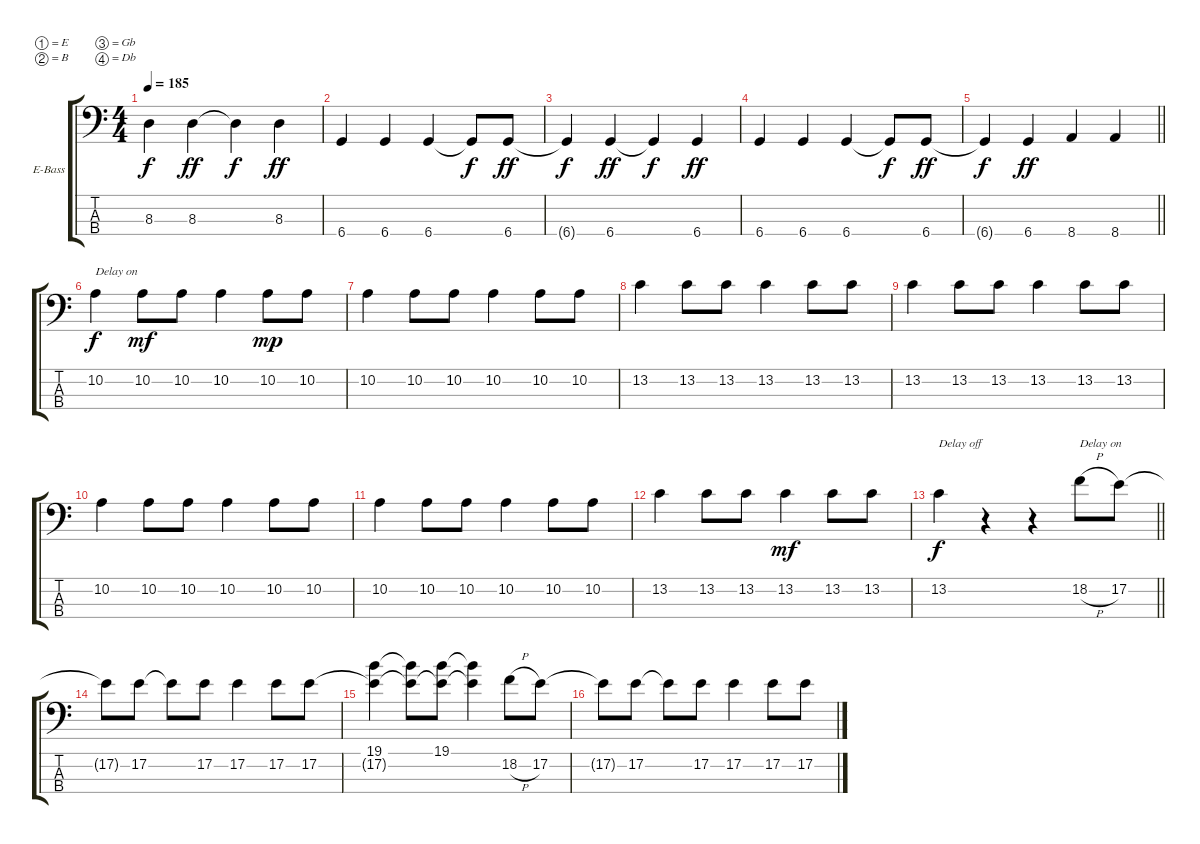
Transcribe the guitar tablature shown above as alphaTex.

\bracketExtendMode groupsimilarinstruments
\firstSystemTrackNameOrientation horizontal
\otherSystemsTrackNameOrientation horizontal
\track ("Bass" "E-Bass") {instrument electricbassfinger}
\staff {score tabs}
\tuning (E2 B1 Gb1 Db1)
\ts (4 4)
\tempo 185
\clef f4
\ks c
8.3{t}.4{dy f} 8.3.4{dy ff} 8.3{t}.4{dy f} 8.3.4{dy ff} |
6.4.4 6.4.4 6.4.4 6.4{t}.8{dy f} 6.4.8{dy ff} |
6.4{t}.4{dy f} 6.4.4{dy ff} 6.4{t}.4{dy f} 6.4.4{dy ff} |
6.4.4 6.4.4 6.4.4 6.4{t}.8{dy f} 6.4.8{dy ff} |
\barLineRight lightlight
6.4{t}.4{dy f} 6.4.4{dy ff} 8.4.4 8.4.4 |
\section ("" "")
10.2.4{txt "Delay on" dy f} 10.2.8{dy mf} 10.2.8 10.2.4 10.2.8{dy mp} 10.2.8 |
10.2.4 10.2.8 10.2.8 10.2.4 10.2.8 10.2.8 |
13.2.4 13.2.8 13.2.8 13.2.4 13.2.8 13.2.8 |
13.2.4 13.2.8 13.2.8 13.2.4 13.2.8 13.2.8 |
10.2.4 10.2.8 10.2.8 10.2.4 10.2.8 10.2.8 |
10.2.4 10.2.8 10.2.8 10.2.4 10.2.8 10.2.8 |
13.2.4 13.2.8 13.2.8 13.2.4{dy mf} 13.2.8 13.2.8 |
\barLineRight lightlight
13.2.4{txt "Delay off" dy f} r.4 r.4 18.2{h}.8{txt "Delay on"} 17.2.8 |
\section ("" "")
17.2{t}.8 17.2.8 17.2{t}.8 17.2.8 17.2.4 17.2.8 17.2.8 |
(19.1 17.2{t}).4 (19.1{t} 17.2{t}).8 (19.1 17.2{t}).8 (19.1{t} 17.2{t}).4 18.2{h}.8 17.2.8 |
17.2{t}.8 17.2.8 17.2{t}.8 17.2.8 17.2.4 17.2.8 17.2.8
